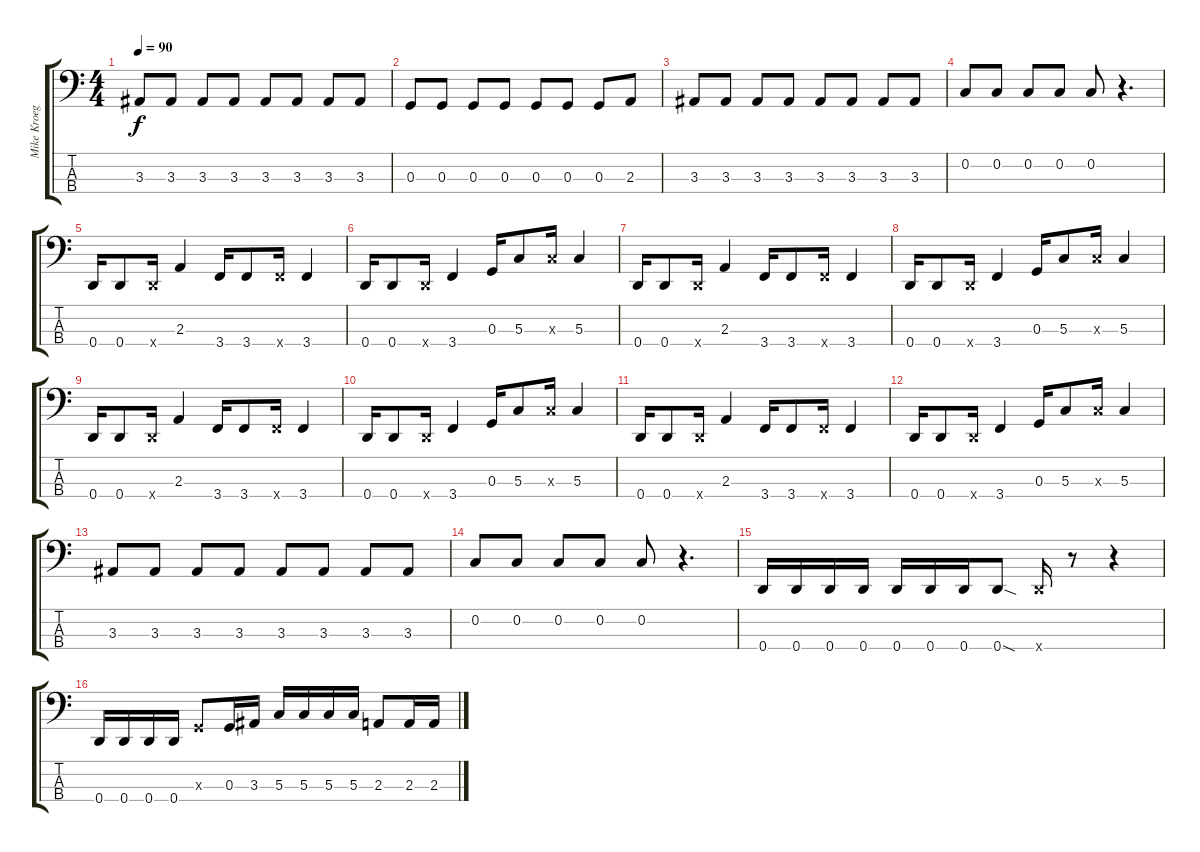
\track ("Mike Kroeger (Bass)" "Mike Kroeg") {instrument electricbassfinger}
\staff {score tabs}
\tuning (F2 C2 G1 D1) {hide}
\ts (4 4)
\tempo 90
\clef f4
\ks c
3.3.8{dy f} 3.3.8 3.3.8 3.3.8 3.3.8 3.3.8 3.3.8 3.3.8 |
0.3.8 0.3.8 0.3.8 0.3.8 0.3.8 0.3.8 0.3.8 2.3.8 |
3.3.8 3.3.8 3.3.8 3.3.8 3.3.8 3.3.8 3.3.8 3.3.8 |
0.2.8 0.2.8 0.2.8 0.2.8 0.2.8 r.4{d} |
0.4.16 0.4.8 0.4{x}.16 2.3.4 3.4.16 3.4.8 3.4{x}.16 3.4.4 |
0.4.16 0.4.8 0.4{x}.16 3.4.4 0.3.16 5.3.8 5.3{x}.16 5.3.4 |
0.4.16 0.4.8 0.4{x}.16 2.3.4 3.4.16 3.4.8 3.4{x}.16 3.4.4 |
0.4.16 0.4.8 0.4{x}.16 3.4.4 0.3.16 5.3.8 5.3{x}.16 5.3.4 |
0.4.16 0.4.8 0.4{x}.16 2.3.4 3.4.16 3.4.8 3.4{x}.16 3.4.4 |
0.4.16 0.4.8 0.4{x}.16 3.4.4 0.3.16 5.3.8 5.3{x}.16 5.3.4 |
0.4.16 0.4.8 0.4{x}.16 2.3.4 3.4.16 3.4.8 3.4{x}.16 3.4.4 |
0.4.16 0.4.8 0.4{x}.16 3.4.4 0.3.16 5.3.8 5.3{x}.16 5.3.4 |
3.3.8 3.3.8 3.3.8 3.3.8 3.3.8 3.3.8 3.3.8 3.3.8 |
0.2.8 0.2.8 0.2.8 0.2.8 0.2.8 r.4{d} |
0.4.16 0.4.16 0.4.16 0.4.16 0.4.16 0.4.16 0.4.16 0.4{sod}.8 0.4{x}.16 r.8 r.4 |
0.4.16 0.4.16 0.4.16 0.4.16 0.3{x}.8 0.3.16 3.3.16 5.3.16 5.3.16 5.3.16 5.3.16 2.3.8 2.3.16 2.3.16
